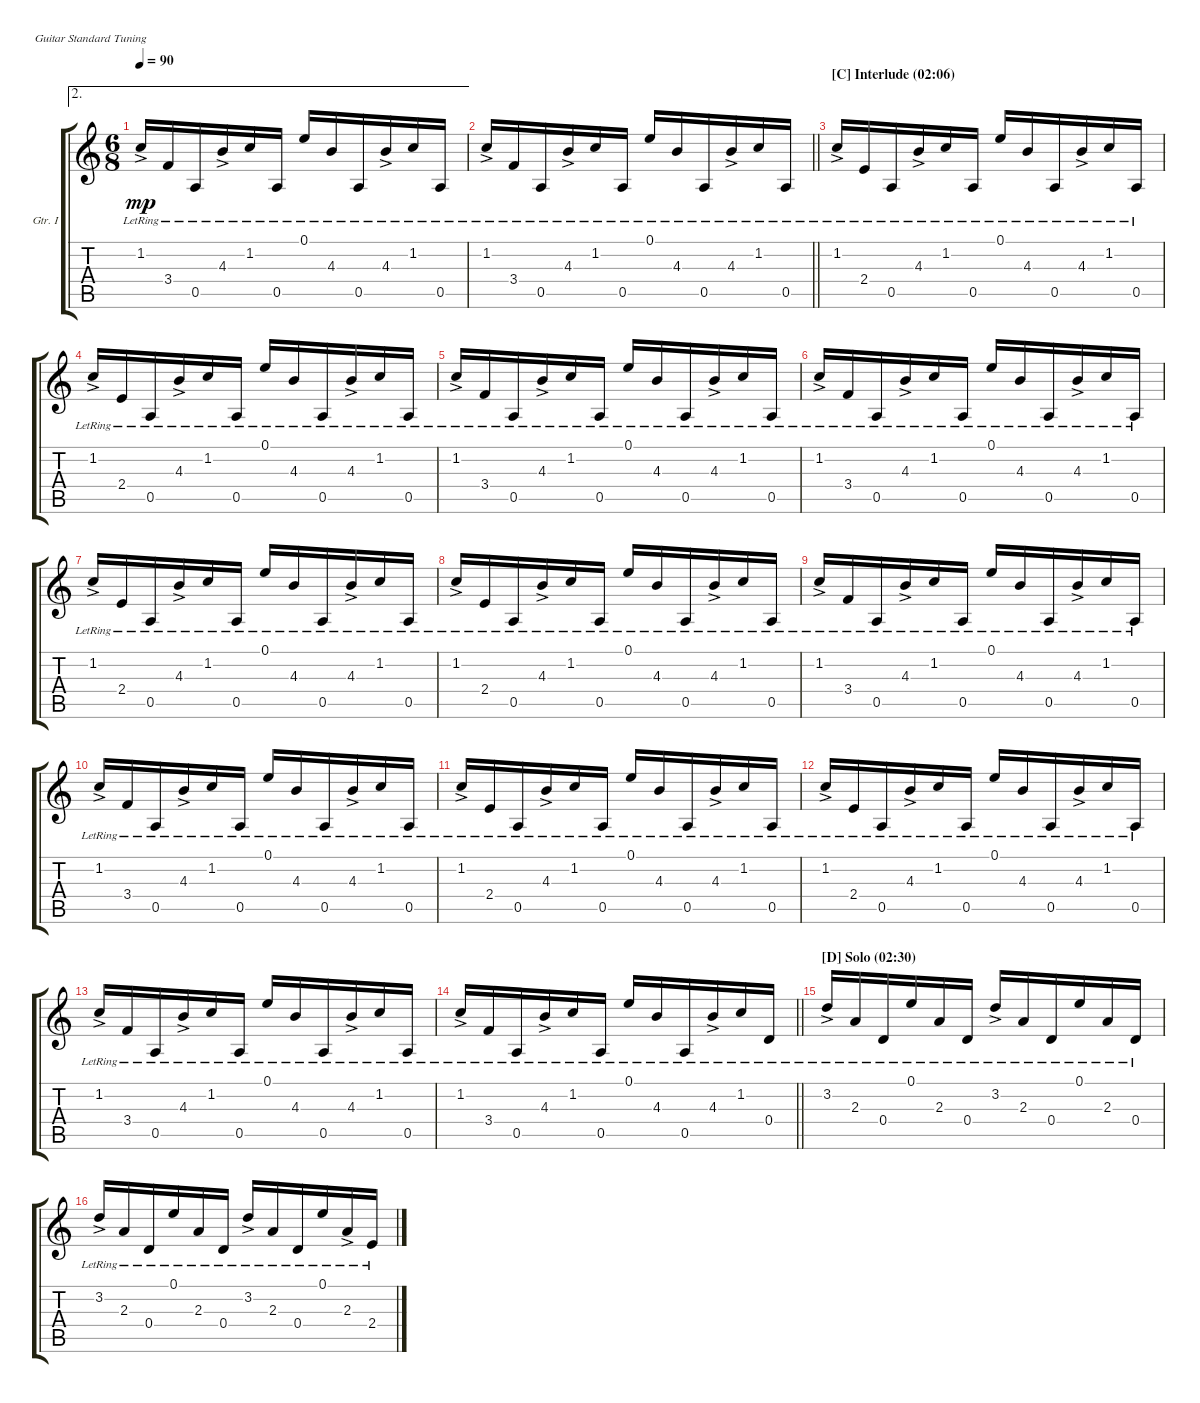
\defaultSystemsLayout 4
\bracketExtendMode groupsimilarinstruments
\firstSystemTrackNameOrientation horizontal
\otherSystemsTrackNameOrientation horizontal
\track ("Nylon Guitar" "Gtr. I") {multiBarRest instrument acousticguitarsteel}
\staff {score tabs}
\tuning (E4 B3 G3 D3 A2 E2)
\ae 2
\ts (6 8)
\tempo 90
\clef g2
\ks c
1.2{ac lr}.16{dy mp} 3.4{lr}.16 0.5{lr}.16 4.3{ac lr}.16 1.2{lr}.16 0.5{lr}.16 0.1{lr}.16 4.3{lr}.16 0.5{lr}.16 4.3{ac lr}.16 1.2{lr}.16 0.5{lr}.16 |
\barLineRight lightlight
1.2{ac lr}.16 3.4{lr}.16 0.5{lr}.16 4.3{ac lr}.16 1.2{lr}.16 0.5{lr}.16 0.1{lr}.16 4.3{lr}.16 0.5{lr}.16 4.3{ac lr}.16 1.2{lr}.16 0.5{lr}.16 |
\section ("C" "Interlude (02:06)")
1.2{ac lr}.16 2.4{lr}.16 0.5{lr}.16 4.3{ac lr}.16 1.2{lr}.16 0.5{lr}.16 0.1{lr}.16 4.3{lr}.16 0.5{lr}.16 4.3{ac lr}.16 1.2{lr}.16 0.5{lr}.16 |
1.2{ac lr}.16 2.4{lr}.16 0.5{lr}.16 4.3{ac lr}.16 1.2{lr}.16 0.5{lr}.16 0.1{lr}.16 4.3{lr}.16 0.5{lr}.16 4.3{ac lr}.16 1.2{lr}.16 0.5{lr}.16 |
1.2{ac lr}.16 3.4{lr}.16 0.5{lr}.16 4.3{ac lr}.16 1.2{lr}.16 0.5{lr}.16 0.1{lr}.16 4.3{lr}.16 0.5{lr}.16 4.3{ac lr}.16 1.2{lr}.16 0.5{lr}.16 |
1.2{ac lr}.16 3.4{lr}.16 0.5{lr}.16 4.3{ac lr}.16 1.2{lr}.16 0.5{lr}.16 0.1{lr}.16 4.3{lr}.16 0.5{lr}.16 4.3{ac lr}.16 1.2{lr}.16 0.5{lr}.16 |
1.2{ac lr}.16 2.4{lr}.16 0.5{lr}.16 4.3{ac lr}.16 1.2{lr}.16 0.5{lr}.16 0.1{lr}.16 4.3{lr}.16 0.5{lr}.16 4.3{ac lr}.16 1.2{lr}.16 0.5{lr}.16 |
1.2{ac lr}.16 2.4{lr}.16 0.5{lr}.16 4.3{ac lr}.16 1.2{lr}.16 0.5{lr}.16 0.1{lr}.16 4.3{lr}.16 0.5{lr}.16 4.3{ac lr}.16 1.2{lr}.16 0.5{lr}.16 |
1.2{ac lr}.16 3.4{lr}.16 0.5{lr}.16 4.3{ac lr}.16 1.2{lr}.16 0.5{lr}.16 0.1{lr}.16 4.3{lr}.16 0.5{lr}.16 4.3{ac lr}.16 1.2{lr}.16 0.5{lr}.16 |
1.2{ac lr}.16 3.4{lr}.16 0.5{lr}.16 4.3{ac lr}.16 1.2{lr}.16 0.5{lr}.16 0.1{lr}.16 4.3{lr}.16 0.5{lr}.16 4.3{ac lr}.16 1.2{lr}.16 0.5{lr}.16 |
1.2{ac lr}.16 2.4{lr}.16 0.5{lr}.16 4.3{ac lr}.16 1.2{lr}.16 0.5{lr}.16 0.1{lr}.16 4.3{lr}.16 0.5{lr}.16 4.3{ac lr}.16 1.2{lr}.16 0.5{lr}.16 |
1.2{ac lr}.16 2.4{lr}.16 0.5{lr}.16 4.3{ac lr}.16 1.2{lr}.16 0.5{lr}.16 0.1{lr}.16 4.3{lr}.16 0.5{lr}.16 4.3{ac lr}.16 1.2{lr}.16 0.5{lr}.16 |
1.2{ac lr}.16 3.4{lr}.16 0.5{lr}.16 4.3{ac lr}.16 1.2{lr}.16 0.5{lr}.16 0.1{lr}.16 4.3{lr}.16 0.5{lr}.16 4.3{ac lr}.16 1.2{lr}.16 0.5{lr}.16 |
\barLineRight lightlight
1.2{ac lr}.16 3.4{lr}.16 0.5{lr}.16 4.3{ac lr}.16 1.2{lr}.16 0.5{lr}.16 0.1{lr}.16 4.3{lr}.16 0.5{lr}.16 4.3{ac lr}.16 1.2{lr}.16 0.4{lr}.16 |
\section ("D" "Solo (02:30)")
3.2{ac lr}.16 2.3{lr}.16 0.4{lr}.16 0.1{lr}.16 2.3{lr}.16 0.4{lr}.16 3.2{ac lr}.16 2.3{lr}.16 0.4{lr}.16 0.1{lr}.16 2.3{lr}.16 0.4{lr}.16 |
3.2{ac lr}.16 2.3{lr}.16 0.4{lr}.16 0.1{lr}.16 2.3{lr}.16 0.4{lr}.16 3.2{ac lr}.16 2.3{lr}.16 0.4{lr}.16 0.1{lr}.16 2.3{ac lr}.16 2.4{lr}.16
